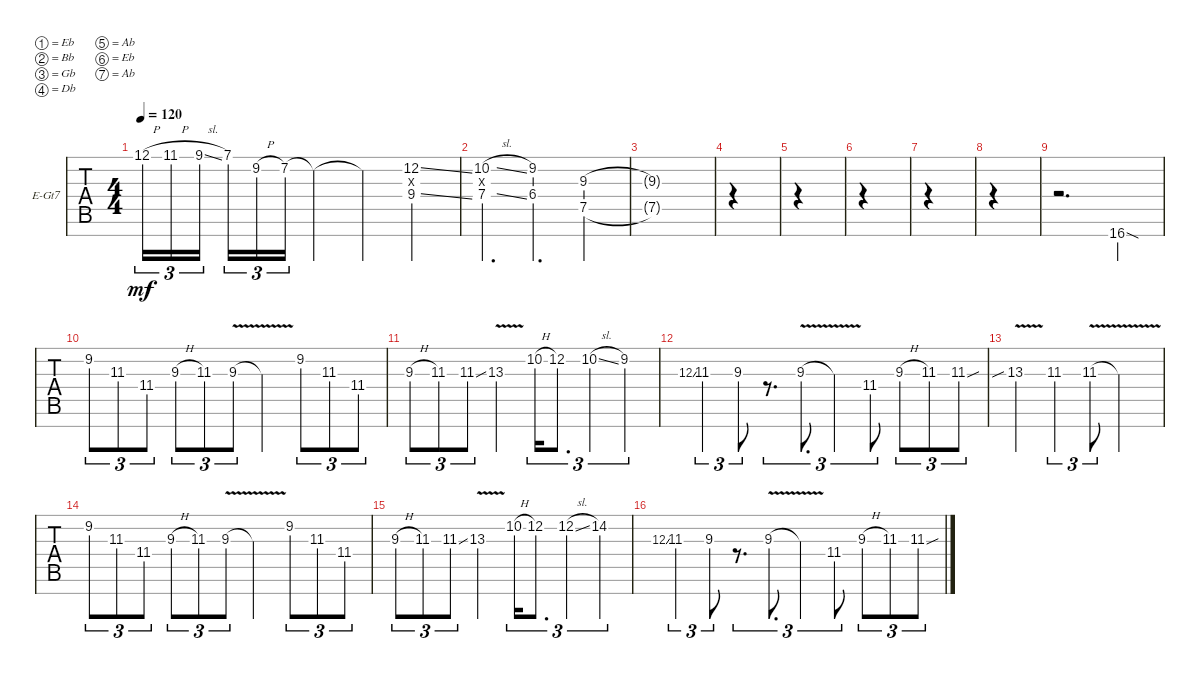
\defaultSystemsLayout 4
\bracketExtendMode groupsimilarinstruments
\firstSystemTrackNameOrientation horizontal
\otherSystemsTrackNameOrientation horizontal
\track ("Aaron Lead" "E-Gt7") {instrument distortionguitar}
\staff {tabs}
\tuning (Eb4 Bb3 Gb3 Db3 Ab2 Eb2 Ab1)
\ts (4 4)
\tempo 120
\clef g2
\ks c
12.1{h}.16{tu (3 2) dy mf} 11.1{h}.16{tu (3 2)} 9.1{sl}.16{tu (3 2)} 7.1.16{tu (3 2)} 9.2{h}.16{tu (3 2)} 7.2.16{tu (3 2)} 7.2{t}.4 7.2{t}.4 (12.2{ss} 0.3{x} 9.4{ss}).4 |
(10.2{sl} 7.4{sl} 0.3{x}).4{d} (6.4 9.2).4{d} (9.3 7.5).4 |
(9.3{t} 7.5{t}).1 |
|
|
|
|
|
r.2{d} 16.7{sod}.4 |
9.2.8{tu (3 2)} 11.3.8{tu (3 2)} 11.4.8{tu (3 2)} 9.3{h}.8{tu (3 2)} 11.3.8{tu (3 2)} 9.3{v}.8{tu (3 2)} 9.3{v t}.4 9.2.8{tu (3 2)} 11.3.8{tu (3 2)} 11.4.8{tu (3 2)} |
9.3{h}.8{tu (3 2)} 11.3.8{tu (3 2)} 11.3{ss}.8{tu (3 2)} 13.3{v}.4 10.2{h}.16{tu (3 2)} 12.2.8{d tu (3 2)} 10.2{sl}.4{tu (3 2)} 9.2.4{tu (3 2)} |
12.3{ss}.8{gr} 11.3.4{tu (3 2)} 9.3.8{tu (3 2)} r.8{d tu (3 2)} 9.3{v}.8{d tu (3 2)} 9.3{v t}.4{tu (3 2)} 11.4.8{tu (3 2)} 9.3{h}.8{tu (3 2)} 11.3.8{tu (3 2)} 11.3{sou}.8{tu (3 2)} |
13.3{v sib}.4 11.3.4{tu (3 2)} 11.3{v}.8{tu (3 2)} 11.3{v t}.2 |
9.2.8{tu (3 2)} 11.3.8{tu (3 2)} 11.4.8{tu (3 2)} 9.3{h}.8{tu (3 2)} 11.3.8{tu (3 2)} 9.3{v}.8{tu (3 2)} 9.3{v t}.4 9.2.8{tu (3 2)} 11.3.8{tu (3 2)} 11.4.8{tu (3 2)} |
9.3{h}.8{tu (3 2)} 11.3.8{tu (3 2)} 11.3{ss}.8{tu (3 2)} 13.3{v}.4 10.2{h}.16{tu (3 2)} 12.2.8{d tu (3 2)} 12.2{sl}.4{tu (3 2)} 14.2.4{tu (3 2)} |
12.3{ss}.8{gr} 11.3.4{tu (3 2)} 9.3.8{tu (3 2)} r.8{d tu (3 2)} 9.3{v}.8{d tu (3 2)} 9.3{v t}.4{tu (3 2)} 11.4.8{tu (3 2)} 9.3{h}.8{tu (3 2)} 11.3.8{tu (3 2)} 11.3{sou}.8{tu (3 2)}
